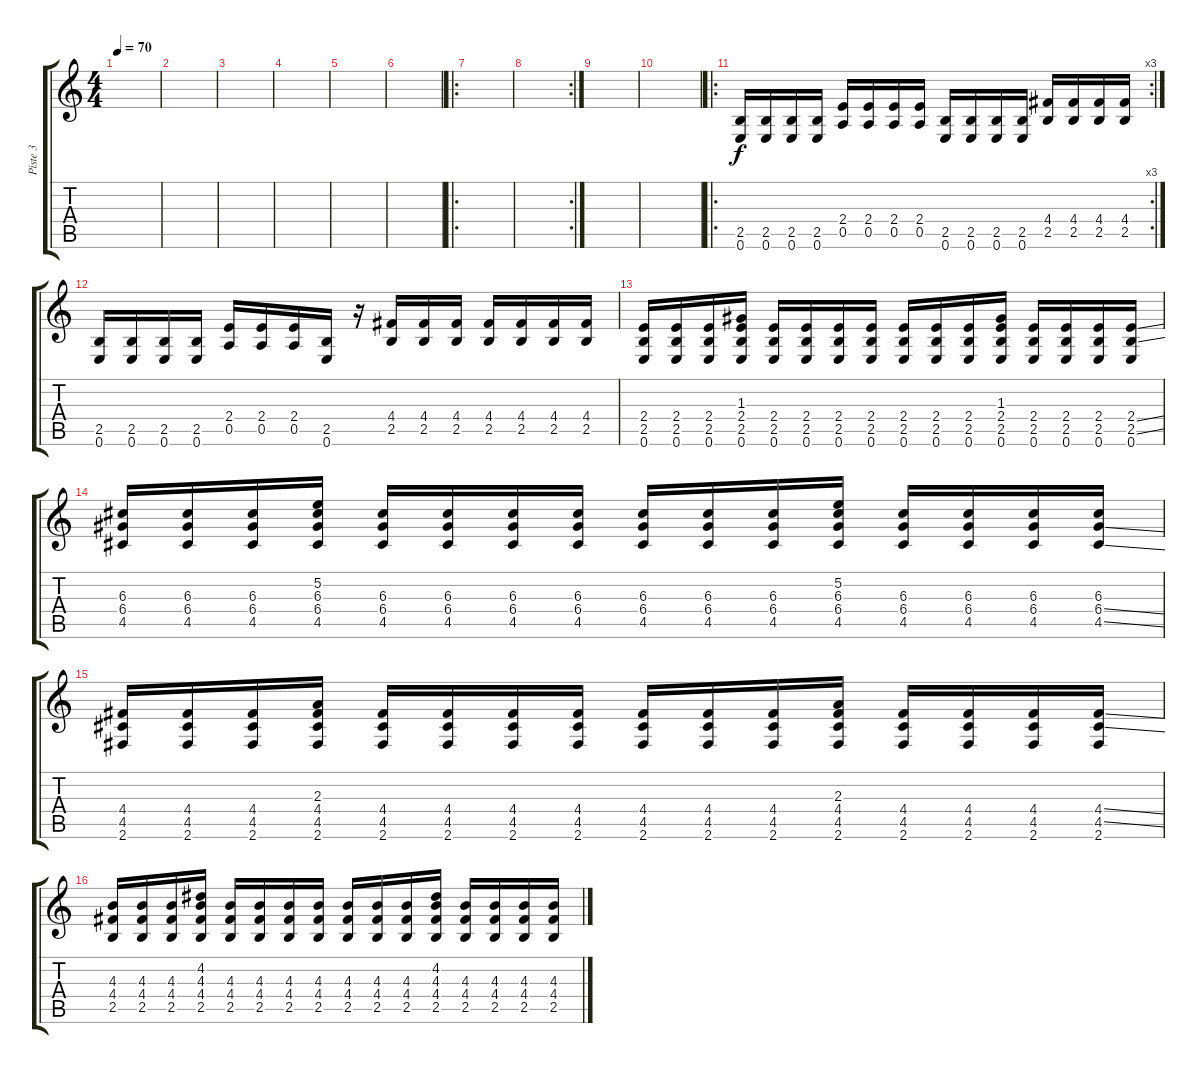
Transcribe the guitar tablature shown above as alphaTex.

\track ("Piste 3" "Piste 3") {instrument electricguitarclean}
\staff {score tabs}
\tuning (E4 B3 G3 D3 A2 E2) {hide}
\ts (4 4)
\tempo 70
\clef g2
\ks c
|
|
|
|
|
|
\ro
|
\rc 2
|
|
|
\ro
\rc 3
(2.5 0.6).16 (2.5 0.6).16 (2.5 0.6).16 (2.5 0.6).16 (2.4 0.5).16 (2.4 0.5).16 (2.4 0.5).16 (2.4 0.5).16 (2.5 0.6).16 (2.5 0.6).16 (2.5 0.6).16 (2.5 0.6).16 (4.4 2.5).16 (4.4 2.5).16 (4.4 2.5).16 (4.4 2.5).16 |
(2.5 0.6).16 (2.5 0.6).16 (2.5 0.6).16 (2.5 0.6).16 (2.4 0.5).16 (2.4 0.5).16 (2.4 0.5).16 (2.5 0.6).16 r.16 (4.4 2.5).16 (4.4 2.5).16 (4.4 2.5).16 (4.4 2.5).16 (4.4 2.5).16 (4.4 2.5).16 (4.4 2.5).16 |
(2.4 2.5 0.6).16 (2.4 2.5 0.6).16 (2.4 2.5 0.6).16 (1.3 2.4 2.5 0.6).16 (2.4 2.5 0.6).16 (2.4 2.5 0.6).16 (2.4 2.5 0.6).16 (2.4 2.5 0.6).16 (2.4 2.5 0.6).16 (2.4 2.5 0.6).16 (2.4 2.5 0.6).16 (1.3 2.4 2.5 0.6).16 (2.4 2.5 0.6).16 (2.4 2.5 0.6).16 (2.4 2.5 0.6).16 (2.4{ss} 2.5{ss} 0.6).16 |
(6.3 6.4 4.5).16 (6.3 6.4 4.5).16 (6.3 6.4 4.5).16 (5.2 6.3 6.4 4.5).16 (6.3 6.4 4.5).16 (6.3 6.4 4.5).16 (6.3 6.4 4.5).16 (6.3 6.4 4.5).16 (6.3 6.4 4.5).16 (6.3 6.4 4.5).16 (6.3 6.4 4.5).16 (5.2 6.3 6.4 4.5).16 (6.3 6.4 4.5).16 (6.3 6.4 4.5).16 (6.3 6.4 4.5).16 (6.3 6.4{ss} 4.5{ss}).16 |
(4.4 4.5 2.6).16 (4.4 4.5 2.6).16 (4.4 4.5 2.6).16 (2.3 4.4 4.5 2.6).16 (4.4 4.5 2.6).16 (4.4 4.5 2.6).16 (4.4 4.5 2.6).16 (4.4 4.5 2.6).16 (4.4 4.5 2.6).16 (4.4 4.5 2.6).16 (4.4 4.5 2.6).16 (2.3 4.4 4.5 2.6).16 (4.4 4.5 2.6).16 (4.4 4.5 2.6).16 (4.4 4.5 2.6).16 (4.4{ss} 4.5{ss} 2.6).16 |
(4.3 4.4 2.5).16 (4.3 4.4 2.5).16 (4.3 4.4 2.5).16 (4.2 4.3 4.4 2.5).16 (4.3 4.4 2.5).16 (4.3 4.4 2.5).16 (4.3 4.4 2.5).16 (4.3 4.4 2.5).16 (4.3 4.4 2.5).16 (4.3 4.4 2.5).16 (4.3 4.4 2.5).16 (4.2 4.3 4.4 2.5).16 (4.3 4.4 2.5).16 (4.3 4.4 2.5).16 (4.3 4.4 2.5).16 (4.3 4.4 2.5).16
